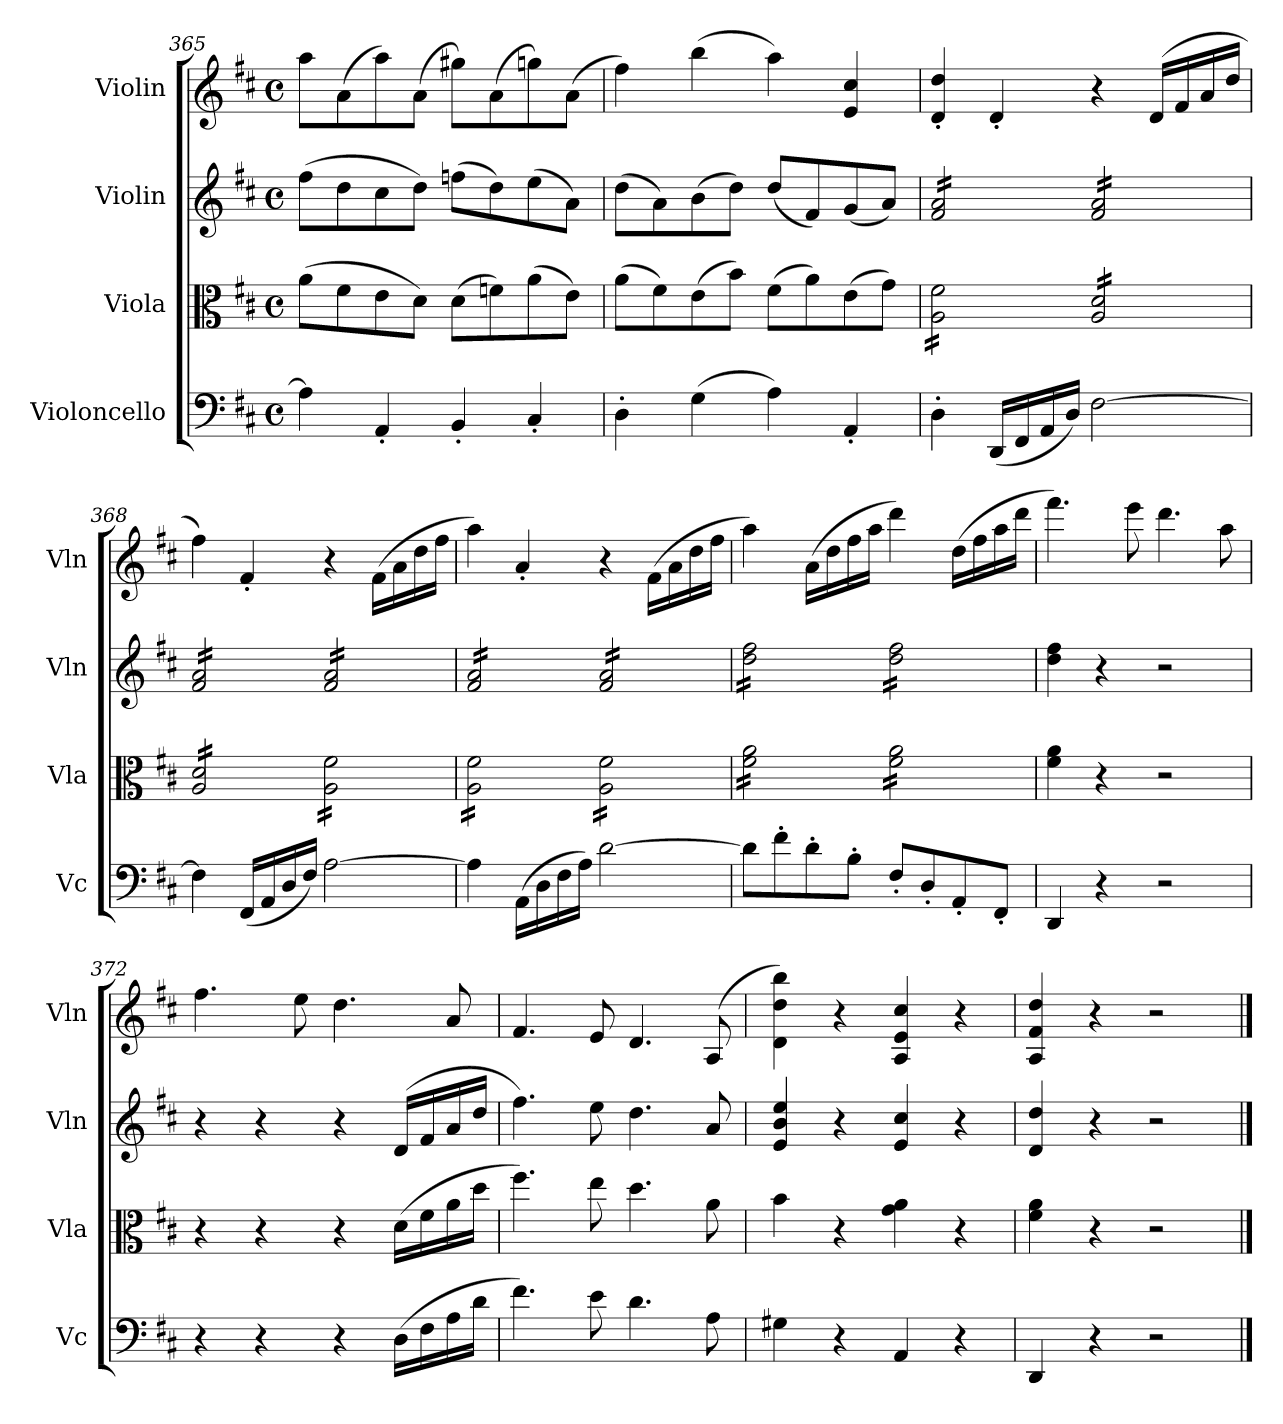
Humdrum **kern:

**kern	**kern	**kern	**kern
*part4	*part3	*part2	*part1
*staff4	*staff3	*staff2	*staff1
*I"Violoncello	*I"Viola	*I"Violin	*I"Violin
*I'Vc	*I'Vla	*I'Vln	*I'Vln
*clefF4	*clefC3	*clefG2	*clefG2
*k[f#c#]	*k[f#c#]	*k[f#c#]	*k[f#c#]
*M4/4	*M4/4	*M4/4	*M4/4
*met(c)	*met(c)	*met(c)	*met(c)
=365	=365	=365	=365
4A\]	(>8a\L	(>8ff#\L	8aa\L
.	8f#\	8dd\	(>8a\
4AA'/	8e\	8cc#\	8aa\)
.	8d\J)	8dd\J)	(>8a\J
4BB'/	(>8d\L	(>8ffn\L	8gg#X\L)
.	8fn\)	8dd\)	(>8a\
4C#'/	(>8a\	(>8ee\	8ggn\)
.	8e\J)	8a\J)	(>8a\J
=366	=366	=366	=366
4D'\	(>8a\L	(>8dd\L	4ff#\)
.	8f#\)	8a\)	.
(>4G\	(>8e\	(>8b\	(>4bb\
.	8b\J)	8dd\J)	.
4A\)	(>8f#\L	(8dd/L	4aa\)
.	8a\)	8f#/)	.
4AA'/	(>8e\	(8g/	4e/ 4cc#/
.	8g\J)	8a/J)	.
!!LO:LB:g=z
=367	=367	=367	=367
*	*tremolo	*	*
*	*	*tremolo	*
4D'\	16A\ 16f#\LL	16f#/ 16a/LL	4d/' 4dd/'
.	16A\ 16f#\	16f#/ 16a/	.
.	16A\ 16f#\	16f#/ 16a/	.
.	16A\ 16f#\	16f#/ 16a/	.
(16DD/LL	16A\ 16f#\	16f#/ 16a/	4d'/
16FF#/	16A\ 16f#\	16f#/ 16a/	.
16AA/	16A\ 16f#\	16f#/ 16a/	.
16D/JJ)	16A\ 16f#\JJ	16f#/ 16a/JJ	.
[2F#\	16A/ 16d/LL	16f#/ 16a/LL	4r
.	16A/ 16d/	16f#/ 16a/	.
.	16A/ 16d/	16f#/ 16a/	.
.	16A/ 16d/	16f#/ 16a/	.
.	16A/ 16d/	16f#/ 16a/	(16d/LL
.	16A/ 16d/	16f#/ 16a/	16f#/
.	16A/ 16d/	16f#/ 16a/	16a/
.	16A/ 16d/JJ	16f#/ 16a/JJ	16dd/JJ
=368	=368	=368	=368
4F#\]	16A/ 16d/LL	16f#/ 16a/LL	4ff#\)
.	16A/ 16d/	16f#/ 16a/	.
.	16A/ 16d/	16f#/ 16a/	.
.	16A/ 16d/	16f#/ 16a/	.
(16FF#/LL	16A/ 16d/	16f#/ 16a/	4f#'/
16AA/	16A/ 16d/	16f#/ 16a/	.
16D/	16A/ 16d/	16f#/ 16a/	.
16F#/JJ)	16A/ 16d/JJ	16f#/ 16a/JJ	.
[2A\	16A\ 16f#\LL	16f#/ 16a/LL	4r
.	16A\ 16f#\	16f#/ 16a/	.
.	16A\ 16f#\	16f#/ 16a/	.
.	16A\ 16f#\	16f#/ 16a/	.
.	16A\ 16f#\	16f#/ 16a/	(>16f#\LL
.	16A\ 16f#\	16f#/ 16a/	16a\
.	16A\ 16f#\	16f#/ 16a/	16dd\
.	16A\ 16f#\JJ	16f#/ 16a/JJ	16ff#\JJ
=369	=369	=369	=369
4A\]	16A\ 16f#\LL	16f#/ 16a/LL	4aa\)
.	16A\ 16f#\	16f#/ 16a/	.
.	16A\ 16f#\	16f#/ 16a/	.
.	16A\ 16f#\	16f#/ 16a/	.
(>16AA\LL	16A\ 16f#\	16f#/ 16a/	4a'/
16D\	16A\ 16f#\	16f#/ 16a/	.
16F#\	16A\ 16f#\	16f#/ 16a/	.
16A\JJ)	16A\ 16f#\JJ	16f#/ 16a/JJ	.
[2d\	16A\ 16f#\LL	16f#/ 16a/LL	4r
.	16A\ 16f#\	16f#/ 16a/	.
.	16A\ 16f#\	16f#/ 16a/	.
.	16A\ 16f#\	16f#/ 16a/	.
.	16A\ 16f#\	16f#/ 16a/	(>16f#\LL
.	16A\ 16f#\	16f#/ 16a/	16a\
.	16A\ 16f#\	16f#/ 16a/	16dd\
.	16A\ 16f#\JJ	16f#/ 16a/JJ	16ff#\JJ
=370	=370	=370	=370
8d\L]	16f#\ 16a\LL	16dd\ 16ff#\LL	4aa\)
.	16f#\ 16a\	16dd\ 16ff#\	.
8f#'\	16f#\ 16a\	16dd\ 16ff#\	.
.	16f#\ 16a\	16dd\ 16ff#\	.
8d'\	16f#\ 16a\	16dd\ 16ff#\	(>16a\LL
.	16f#\ 16a\	16dd\ 16ff#\	16dd\
8B'\J	16f#\ 16a\	16dd\ 16ff#\	16ff#\
.	16f#\ 16a\JJ	16dd\ 16ff#\JJ	16aa\JJ
8F#'/L	16f#\ 16a\LL	16dd\ 16ff#\LL	4ddd\)
.	16f#\ 16a\	16dd\ 16ff#\	.
8D'/	16f#\ 16a\	16dd\ 16ff#\	.
.	16f#\ 16a\	16dd\ 16ff#\	.
8AA'/	16f#\ 16a\	16dd\ 16ff#\	(>16dd\LL
.	16f#\ 16a\	16dd\ 16ff#\	16ff#\
8FF#'/J	16f#\ 16a\	16dd\ 16ff#\	16aa\
.	16f#\ 16a\JJ	16dd\ 16ff#\JJ	16ddd\JJ
*	*	*Xtremolo	*
*	*Xtremolo	*	*
=371	=371	=371	=371
4DD/	4f#\ 4a\	4dd\ 4ff#\	4.fff#\)
4r	4r	4r	.
.	.	.	8eee\
2r	2r	2r	4.ddd\
.	.	.	8aa\
=372	=372	=372	=372
4r	4r	4r	4.ff#\
4r	4r	4r	.
.	.	.	8ee\
4r	4r	4r	4.dd\
(>16D\LL	(>16d\LL	(16d/LL	.
16F#\	16f#\	16f#/	.
16A\	16a\	16a/	8a/
16d\JJ	16dd\JJ	16dd/JJ	.
=373	=373	=373	=373
4.f#\)	4.ff#\)	4.ff#\)	4.f#/
8e\	8ee\	8ee\	8e/
4.d\	4.dd\	4.dd\	4.d/
8A\	8a\	8a/	(>8A/
!!LO:PB:g=z
=374	=374	=374	=374
4G#X\	4b\	4e/ 4b/ 4ee/	4d\ 4dd\ 4bb\)
4r	4r	4r	4r
4AA/	4g\ 4a\	4e/ 4cc#/	4A/ 4e/ 4cc#/
4r	4r	4r	4r
=375	=375	=375	=375
4DD/	4f#\ 4a\	4d/ 4dd/	4A/ 4f#/ 4dd/
4r	4r	4r	4r
2r	2r	2r	2r
==	==	==	==
*-	*-	*-	*-
